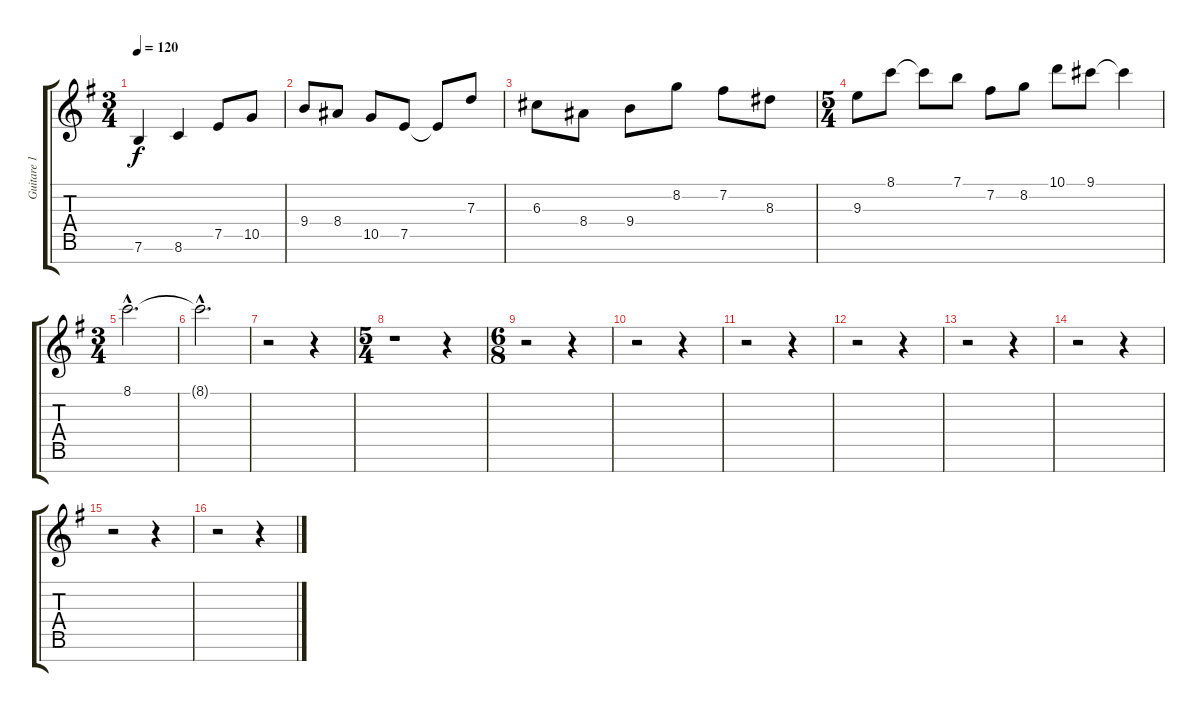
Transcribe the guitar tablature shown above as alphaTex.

\track ("Guitare 1" "Guitare 1") {instrument distortionguitar}
\staff {score tabs}
\tuning (E4 B3 G3 D3 A2 E2 B1) {hide}
\ts (3 4)
\tempo 120
\clef g2
\ks g
7.6.4{dy f} 8.6.4 7.5.8 10.5.8 |
9.4.8 8.4.8 10.5.8 7.5.8 7.5{t}.8 7.3.8 |
6.3.8 8.4.8 9.4.8 8.2.8 7.2.8 8.3.8 |
\ts (5 4)
9.3.8 8.1.8 8.1{t}.8 7.1.8 7.2.8 8.2.8 10.1.8 9.1.8 9.1{t}.4 |
\ts (3 4)
8.1{hac}.2{d} |
8.1{hac t}.2{d} |
r.2 r.4 |
\ts (5 4)
r.1 r.4 |
\ts (6 8)
r.2 r.4 |
r.2 r.4 |
r.2 r.4 |
r.2 r.4 |
r.2 r.4 |
r.2 r.4 |
r.2 r.4 |
r.2 r.4
